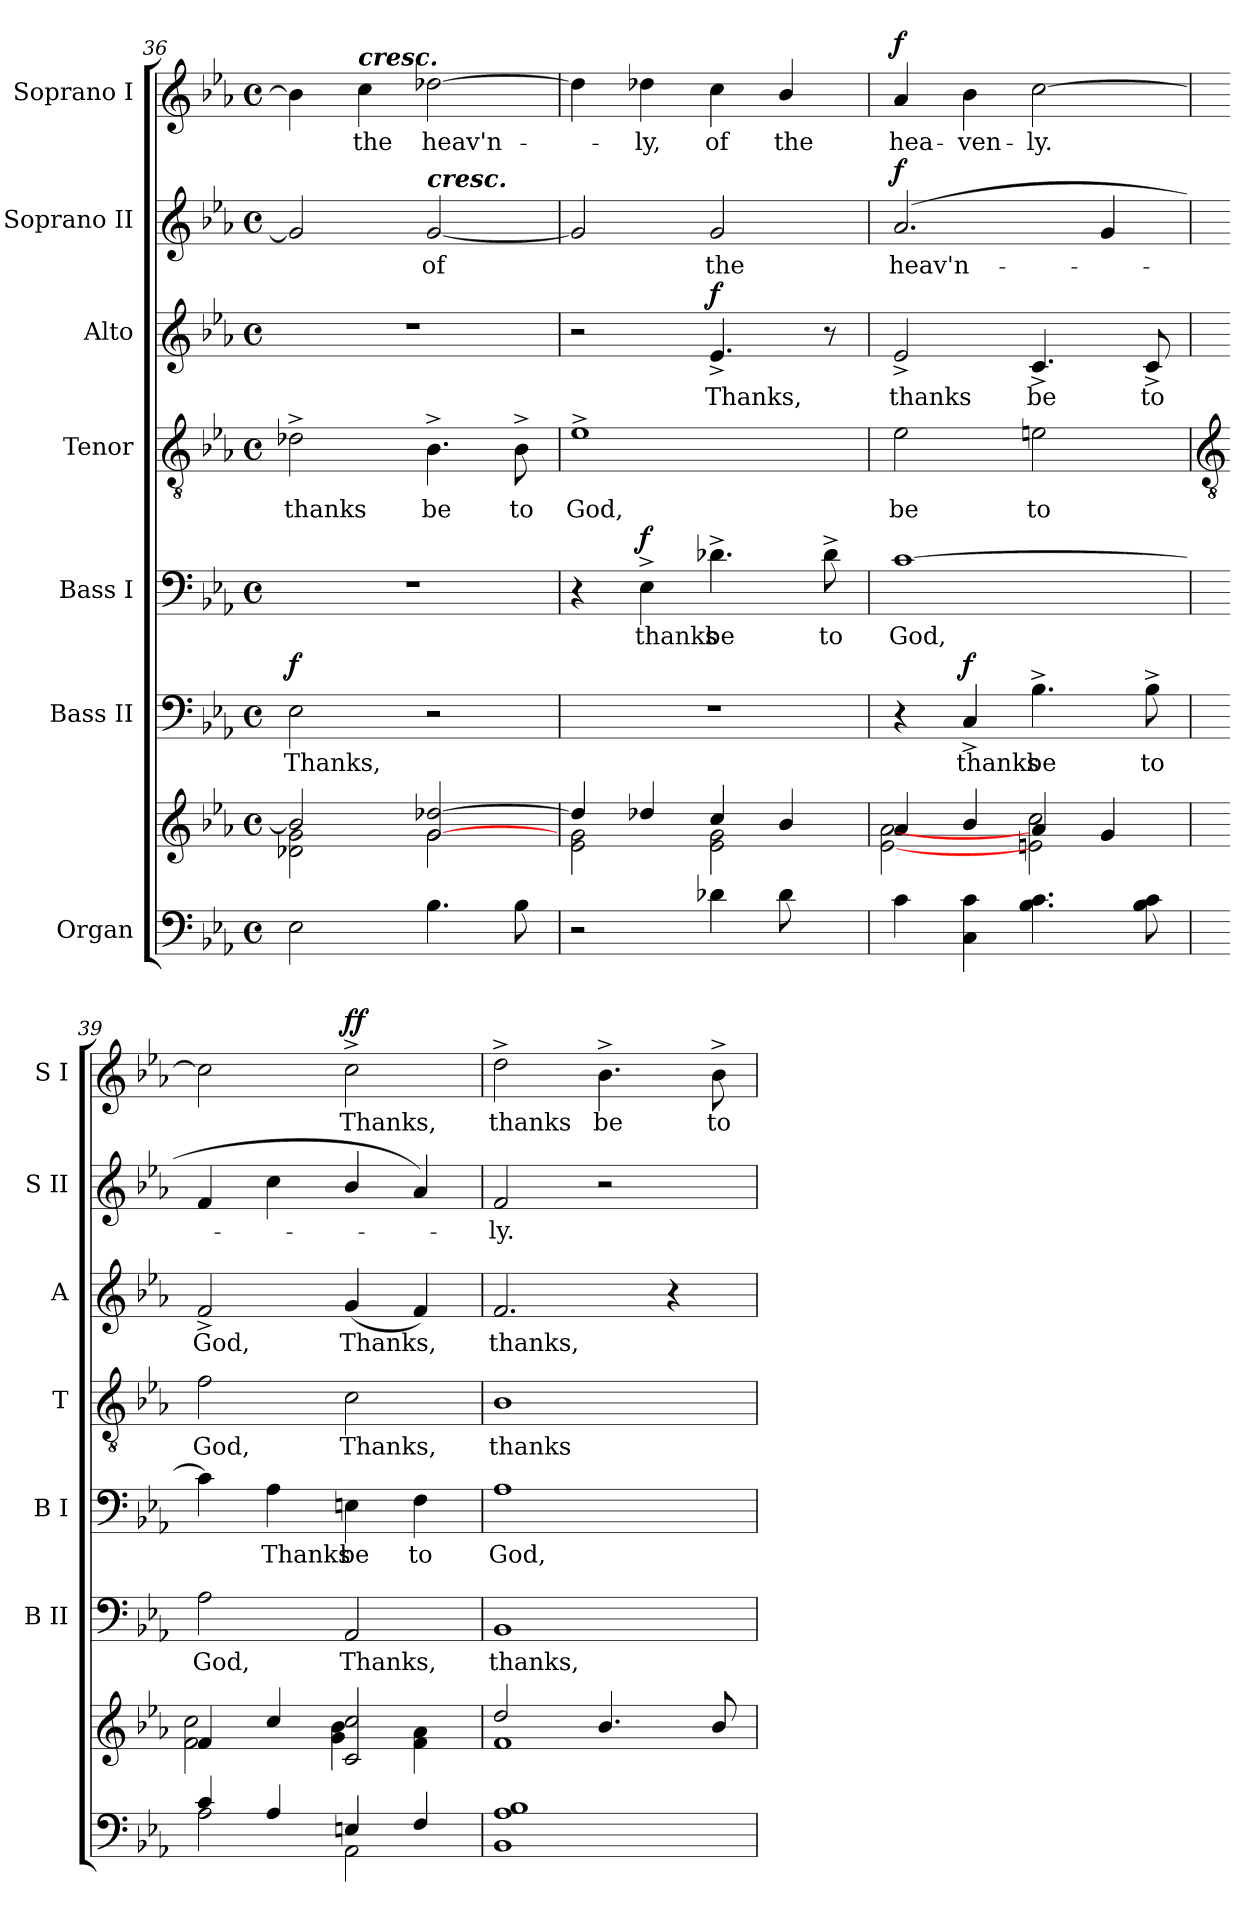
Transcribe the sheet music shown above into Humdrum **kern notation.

**kern	**kern	**kern	**text	**dynam	**kern	**text	**dynam	**kern	**text	**kern	**text	**dynam	**kern	**text	**dynam	**kern	**text	**dynam
*part7	*part7	*part6	*part6	*part6	*part5	*part5	*part5	*part4	*part4	*part3	*part3	*part3	*part2	*part2	*part2	*part1	*part1	*part1
*staff8	*staff7	*staff6	*staff6	*staff6	*staff5	*staff5	*staff5	*staff4	*staff4	*staff3	*staff3	*staff3	*staff2	*staff2	*staff2	*staff1	*staff1	*staff1
*I"Organ	*	*I"Bass II	*	*	*I"Bass I	*	*	*I"Tenor	*	*I"Alto	*	*	*I"Soprano II	*	*	*I"Soprano I	*	*
*	*	*I'B II	*	*	*I'B I	*	*	*I'T	*	*I'A	*	*	*I'S II	*	*	*I'S I	*	*
*clefF4	*clefG2	*clefF4	*	*	*clefF4	*	*	*clefGv2	*	*clefG2	*	*	*clefG2	*	*	*clefG2	*	*
*k[b-e-a-]	*k[b-e-a-]	*k[b-e-a-]	*	*	*k[b-e-a-]	*	*	*k[b-e-a-]	*	*k[b-e-a-]	*	*	*k[b-e-a-]	*	*	*k[b-e-a-]	*	*
*E-:	*E-:	*E-:	*	*	*E-:	*	*	*E-:	*	*E-:	*	*	*E-:	*	*	*E-:	*	*
*M4/4	*M4/4	*M4/4	*	*	*M4/4	*	*	*M4/4	*	*M4/4	*	*	*M4/4	*	*	*M4/4	*	*
*met(c)	*met(c)	*met(c)	*	*	*met(c)	*	*	*met(c)	*	*met(c)	*	*	*met(c)	*	*	*met(c)	*	*
=36	=36	=36	=36	=36	=36	=36	=36	=36	=36	=36	=36	=36	=36	=36	=36	=36	=36	=36
*	*^	*	*	*	*	*	*	*	*	*	*	*	*	*	*	*	*	*
*	*	*^	*	*	*	*	*	*	*	*	*	*	*	*	*	*	*	*	*
!	!	!	!	!	!LO:LY:b	!LO:DY:b	!	!	!	!	!LO:LY:b	!	!	!	!	!	!	!	!	!
2E-	2b-/]	2d-X\ 2g\	1ryy	2E-	Thanks,	f	1r	.	.	2d-X^	thanks	1r	.	.	2g]	.	.	4b-]	.	.
!	!	!	!	!	!	!	!	!	!	!	!	!	!	!	!	!	!	!LO:TX:a:Bi:t=cresc.	!	!
!	!	!	!	!	!	!	!	!	!	!	!	!	!	!	!	!	!	!	!LO:LY:b	!
.	.	.	.	.	.	.	.	.	.	.	.	.	.	.	.	.	.	4cc	the	.
!	!	!	!	!	!	!	!	!	!	!	!	!	!	!	!LO:TX:a:Bi:t=cresc.	!	!	!	!	!
!	!	!	!	!	!	!	!	!	!	!	!LO:LY:b	!	!	!	!	!LO:LY:b	!	!	!LO:LY:b	!
4.B-	[2g/ [2dd-X/	2g\	.	2r	.	.	.	.	.	4.B-^	be	.	.	.	[2g	of	.	[2dd-X	heav'n-	.
!	!	!	!	!	!	!	!	!	!	!	!LO:LY:b	!	!	!	!	!	!	!	!	!
8B-	.	.	.	.	.	.	.	.	.	8B-^	to	.	.	.	.	.	.	.	.	.
=37	=37	=37	=37	=37	=37	=37	=37	=37	=37	=37	=37	=37	=37	=37	=37	=37	=37	=37	=37	=37
!	!	!	!	!	!	!	!	!	!	!	!LO:LY:b	!	!	!	!	!	!	!	!	!
2r	4dd-/]	2e-\ 2g\	1ryy	1r	.	.	4r	.	.	1e-^	God,	2r	.	.	2g]	.	.	4dd-]	.	.
!	!	!	!	!	!	!	!	!LO:LY:b	!LO:DY:b	!	!	!	!	!	!	!	!	!	!LO:LY:b	!
.	4dd-/	.	.	.	.	.	4E-^	thanks	f	.	.	.	.	.	.	.	.	4dd-	ly,	.
!	!	!	!	!	!	!	!	!LO:LY:b	!	!	!	!	!LO:LY:b	!LO:DY:b	!	!LO:LY:b	!	!	!LO:LY:b	!
4d-X	4cc/	2e-\ 2g\	.	.	.	.	4.d-X^	be	.	.	.	4.e-^	Thanks,	f	2g	the	.	4cc	of	.
!	!	!	!	!	!	!	!	!	!	!	!	!	!	!	!	!	!	!	!LO:LY:b	!
8d-	4b-/	.	.	.	.	.	.	.	.	.	.	.	.	.	.	.	.	4b-/	the	.
!	!	!	!	!	!	!	!	!LO:LY:b	!	!	!	!	!	!	!	!	!	!	!	!
8ryy	.	.	.	.	.	.	8d-^	to	.	.	.	8r	.	.	.	.	.	.	.	.
=38	=38	=38	=38	=38	=38	=38	=38	=38	=38	=38	=38	=38	=38	=38	=38	=38	=38	=38	=38	=38
!	!	!	!	!	!	!	!	!LO:LY:b	!	!	!LO:LY:b	!	!LO:LY:b	!	!	!LO:LY:b	!LO:DY:b	!	!LO:LY:b	!LO:DY:b
4c	4a-/	[2e-\ [2a-\	1ryy	4r	.	.	[1c	God,	.	2e-	be	2e-^	thanks	.	(<2.a-	heav'n-	f	4a-	hea-	f
!	!	!	!	!	!LO:LY:b	!LO:DY:b	!	!	!	!	!	!	!	!	!	!	!	!	!LO:LY:b	!
4C 4c	4b-/	.	.	4C^	thanks	f	.	.	.	.	.	.	.	.	.	.	.	4b-	-ven-	.
!	!	!	!	!	!LO:LY:b	!	!	!	!	!	!LO:LY:b	!	!LO:LY:b	!	!	!	!	!	!LO:LY:b	!
4.B- 4.c	4a-/	2en\ 2cc\	.	4.B-^	be	.	.	.	.	2en	to	4.c^	be	.	.	.	.	[2cc	-ly.	.
.	4g/	.	.	.	.	.	.	.	.	.	.	.	.	.	4g	.	.	.	.	.
!	!	!	!	!	!LO:LY:b	!	!	!	!	!	!	!	!LO:LY:b	!	!	!	!	!	!	!
8B- 8c	.	.	.	8B-^	to	.	.	.	.	.	.	8c^	to	.	.	.	.	.	.	.
!!LO:LB:g=z
=39	=39	=39	=39	=39	=39	=39	=39	=39	=39	=39	=39	=39	=39	=39	=39	=39	=39	=39	=39	=39
*	*	*	*	*	*	*	*	*	*	*clefGv2	*	*	*	*	*	*	*	*	*	*
*^	*	*	*	*	*	*	*	*	*	*	*	*	*	*	*	*	*	*	*	*
!	!	!	!	!	!	!LO:LY:b	!	!	!	!	!	!LO:LY:b	!	!LO:LY:b	!	!	!	!	!	!	!
4c/	2A-\	4f/	2f\ 2cc\	1ryy	2A-	God,	.	4c]	.	.	2f	God,	2f^	God,	.	4f	.	.	2cc]	.	.
!	!	!	!	!	!	!	!	!	!LO:LY:b	!	!	!	!	!	!	!	!	!	!	!	!
4A-/	.	4cc/	.	.	.	.	.	4A-	Thanks	.	.	.	.	.	.	4cc	.	.	.	.	.
!	!	!	!	!	!	!LO:LY:b	!	!	!LO:LY:b	!	!	!LO:LY:b	!	!LO:LY:b	!	!	!	!	!	!LO:LY:b	!LO:DY:b
4En/	2AA-\	2c/ 2cc/	4g\ 4b-\	.	2AA-	Thanks,	.	4En	be	.	2c	Thanks,	(<4g	Thanks,	.	4b-/	.	.	2cc^	Thanks,	ff
!	!	!	!	!	!	!	!	!	!LO:LY:b	!	!	!	!	!	!	!	!	!	!	!	!
4F/	.	.	4f\ 4a-\	.	.	.	.	4F	to	.	.	.	4f)	.	.	4a-)	.	.	.	.	.
=40	=40	=40	=40	=40	=40	=40	=40	=40	=40	=40	=40	=40	=40	=40	=40	=40	=40	=40	=40	=40	=40
!	!	!	!	!	!	!LO:LY:b	!	!	!LO:LY:b	!	!	!LO:LY:b	!	!LO:LY:b	!	!	!LO:LY:b	!	!	!LO:LY:b	!
1BB-/ 1A-/ 1B-/	1ryy	2dd/	1f\	1ryy	1BB-	thanks,	.	1A-	God,	.	1B-	thanks	2.f	thanks,	.	2f	ly.	.	2dd^	thanks	.
!	!	!	!	!	!	!	!	!	!	!	!	!	!	!	!	!	!	!	!	!LO:LY:b	!
.	.	4.b-/	.	.	.	.	.	.	.	.	.	.	.	.	.	2r	.	.	4.b-^	be	.
.	.	.	.	.	.	.	.	.	.	.	.	.	4r	.	.	.	.	.	.	.	.
!	!	!	!	!	!	!	!	!	!	!	!	!	!	!	!	!	!	!	!	!LO:LY:b	!
.	.	8b-/	.	.	.	.	.	.	.	.	.	.	.	.	.	.	.	.	8b-^	to	.
*v	*v	*	*	*	*	*	*	*	*	*	*	*	*	*	*	*	*	*	*	*	*
*	*v	*v	*v	*	*	*	*	*	*	*	*	*	*	*	*	*	*	*	*	*
=	=	=	=	=	=	=	=	=	=	=	=	=	=	=	=	=	=	=
*-	*-	*-	*-	*-	*-	*-	*-	*-	*-	*-	*-	*-	*-	*-	*-	*-	*-	*-
